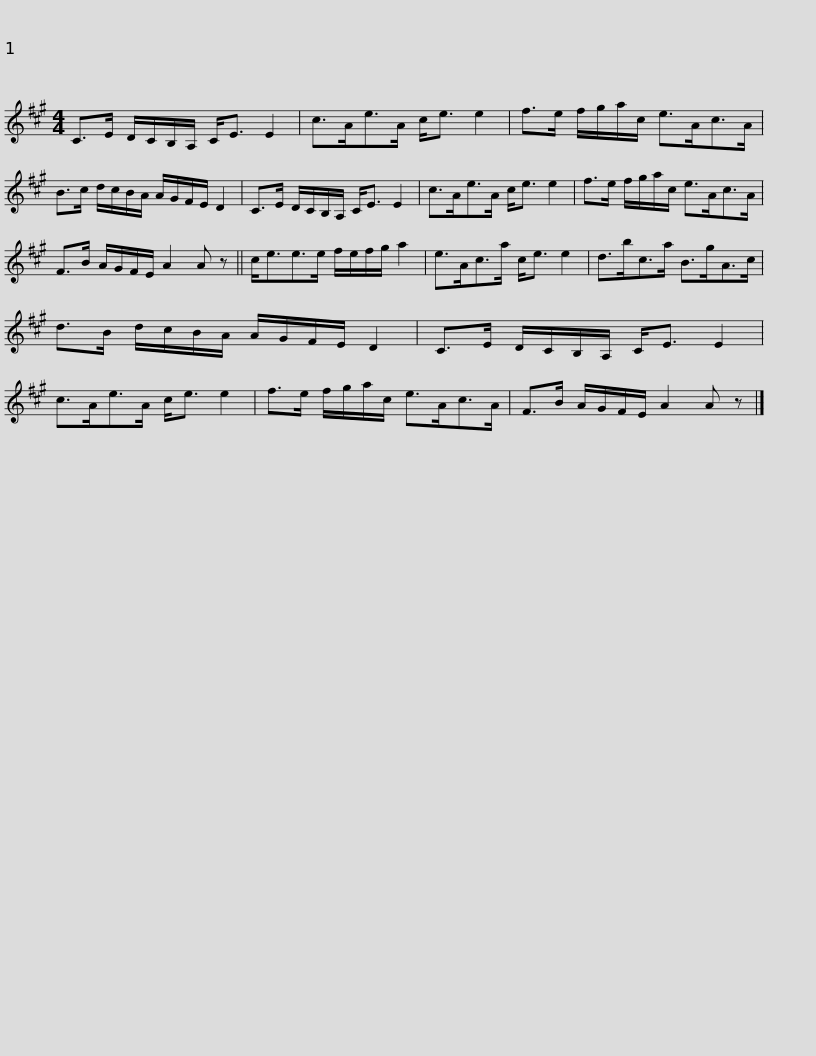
X:1
L:1/8
M:4/4
I:linebreak $
K:A
V:1 treble
V:1
 C>E D/C/B,/A,/ C<E E2 | c>Ae>A c<e e2 | f>e f/g/a/c/ e>Ac>A | B>c d/c/B/A/ A/G/F/E/ D2 |$ C>E D/C/B,/A,/ C<E E2 | %5
 c>Ae>A c<e e2 | f>e f/g/a/c/ e>Ac>A | F>B A/G/F/E/ A2 A z ||$ c<ee>e f/e/f/g/ a2 | e>Ac>a c<e e2 | %10
 d>bc>a B>gA>c | d>B d/c/B/A/ A/G/F/E/ D2 |$ C>E D/C/B,/A,/ C<E E2 | c>Ae>A c<e e2 | f>e f/g/a/c/ e>Ac>A | %15
 F>B A/G/F/E/ A2 A z |] %16
